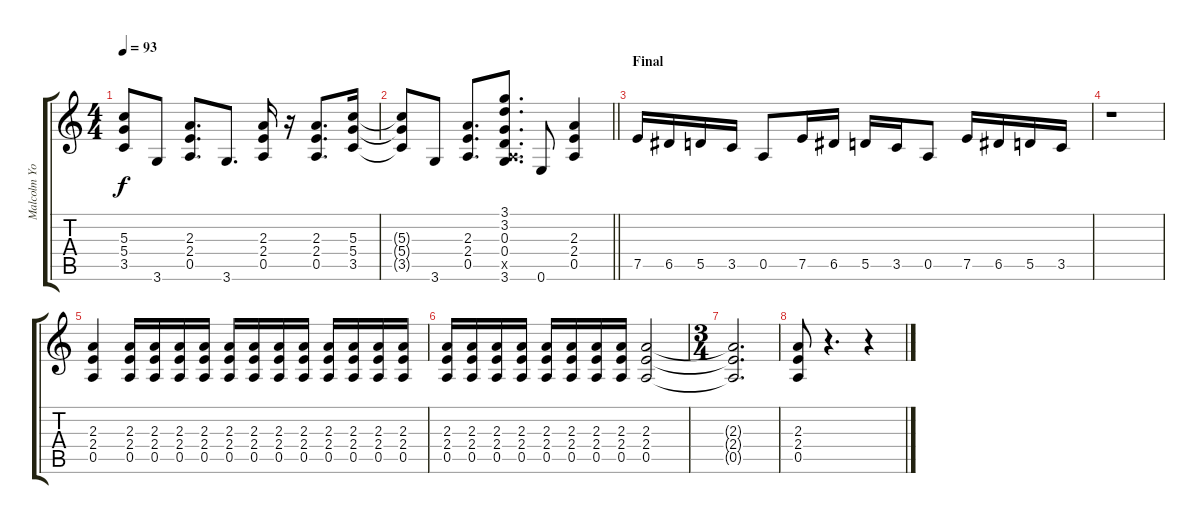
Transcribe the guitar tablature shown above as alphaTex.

\track ("Malcolm Young" "Malcolm Yo") {instrument distortionguitar}
\staff {score tabs}
\tuning (E4 B3 G3 D3 A2 E2) {hide}
\ts (4 4)
\tempo 93
\clef g2
\ks c
(5.3 5.4 3.5).8{dy f} 3.6.8 (2.3 2.4 0.5).8{d} 3.6.8{d} (2.3 2.4 0.5).16 r.16 (2.3 2.4 0.5).8{d} (5.3 5.4 3.5).16 |
\barLineRight lightlight
(5.3{t} 5.4{t} 3.5{t}).8 3.6.8 (2.3 2.4 0.5).8{d} (3.1 3.2 0.3 0.4 0.5{x} 3.6).8{d} 0.6.8 (2.3 2.4 0.5).4 |
\section ("" "Final")
7.5.16 6.5.16 5.5.16 3.5.16 0.5.8 7.5.16 6.5.16 5.5.16 3.5.16 0.5.8 7.5.16 6.5.16 5.5.16 3.5.16 |
r.1 |
(2.3 2.4 0.5).4 (2.3 2.4 0.5).16 (2.3 2.4 0.5).16 (2.3 2.4 0.5).16 (2.3 2.4 0.5).16 (2.3 2.4 0.5).16 (2.3 2.4 0.5).16 (2.3 2.4 0.5).16 (2.3 2.4 0.5).16 (2.3 2.4 0.5).16 (2.3 2.4 0.5).16 (2.3 2.4 0.5).16 (2.3 2.4 0.5).16 |
(2.3 2.4 0.5).16 (2.3 2.4 0.5).16 (2.3 2.4 0.5).16 (2.3 2.4 0.5).16 (2.3 2.4 0.5).16 (2.3 2.4 0.5).16 (2.3 2.4 0.5).16 (2.3 2.4 0.5).16 (2.3 2.4 0.5).2 |
\ts (3 4)
(2.3{t} 2.4{t} 0.5{t}).2{d} |
(2.3 2.4 0.5).8 r.4{d} r.4
